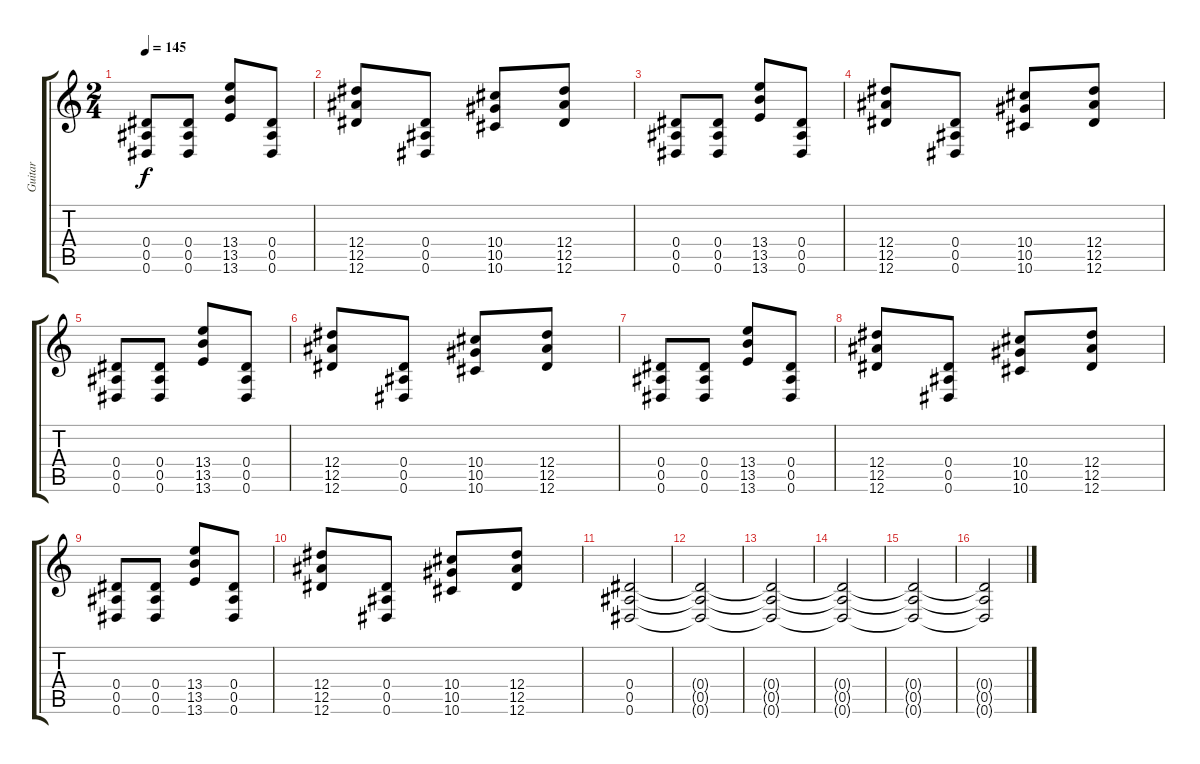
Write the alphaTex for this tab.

\track ("Guitar" "Guitar") {instrument electricguitarclean}
\staff {score tabs}
\tuning (F4 C4 Ab3 Eb3 Bb2 Eb2) {hide}
\ts (2 4)
\tempo 145
\clef g2
\ks c
(0.4 0.5 0.6).8{dy f} (0.4 0.5 0.6).8 (13.4 13.5 13.6).8 (0.4 0.5 0.6).8 |
(12.4 12.5 12.6).8 (0.4 0.5 0.6).8 (10.4 10.5 10.6).8 (12.4 12.5 12.6).8 |
(0.4 0.5 0.6).8 (0.4 0.5 0.6).8 (13.4 13.5 13.6).8 (0.4 0.5 0.6).8 |
(12.4 12.5 12.6).8 (0.4 0.5 0.6).8 (10.4 10.5 10.6).8 (12.4 12.5 12.6).8 |
(0.4 0.5 0.6).8 (0.4 0.5 0.6).8 (13.4 13.5 13.6).8 (0.4 0.5 0.6).8 |
(12.4 12.5 12.6).8 (0.4 0.5 0.6).8 (10.4 10.5 10.6).8 (12.4 12.5 12.6).8 |
(0.4 0.5 0.6).8 (0.4 0.5 0.6).8 (13.4 13.5 13.6).8 (0.4 0.5 0.6).8 |
(12.4 12.5 12.6).8 (0.4 0.5 0.6).8 (10.4 10.5 10.6).8 (12.4 12.5 12.6).8 |
(0.4 0.5 0.6).8 (0.4 0.5 0.6).8 (13.4 13.5 13.6).8 (0.4 0.5 0.6).8 |
(12.4 12.5 12.6).8 (0.4 0.5 0.6).8 (10.4 10.5 10.6).8 (12.4 12.5 12.6).8 |
(0.4 0.5 0.6).2 |
(0.4{t} 0.5{t} 0.6{t}).2 |
(0.4{t} 0.5{t} 0.6{t}).2 |
(0.4{t} 0.5{t} 0.6{t}).2 |
(0.4{t} 0.5{t} 0.6{t}).2 |
(0.4{t} 0.5{t} 0.6{t}).2
